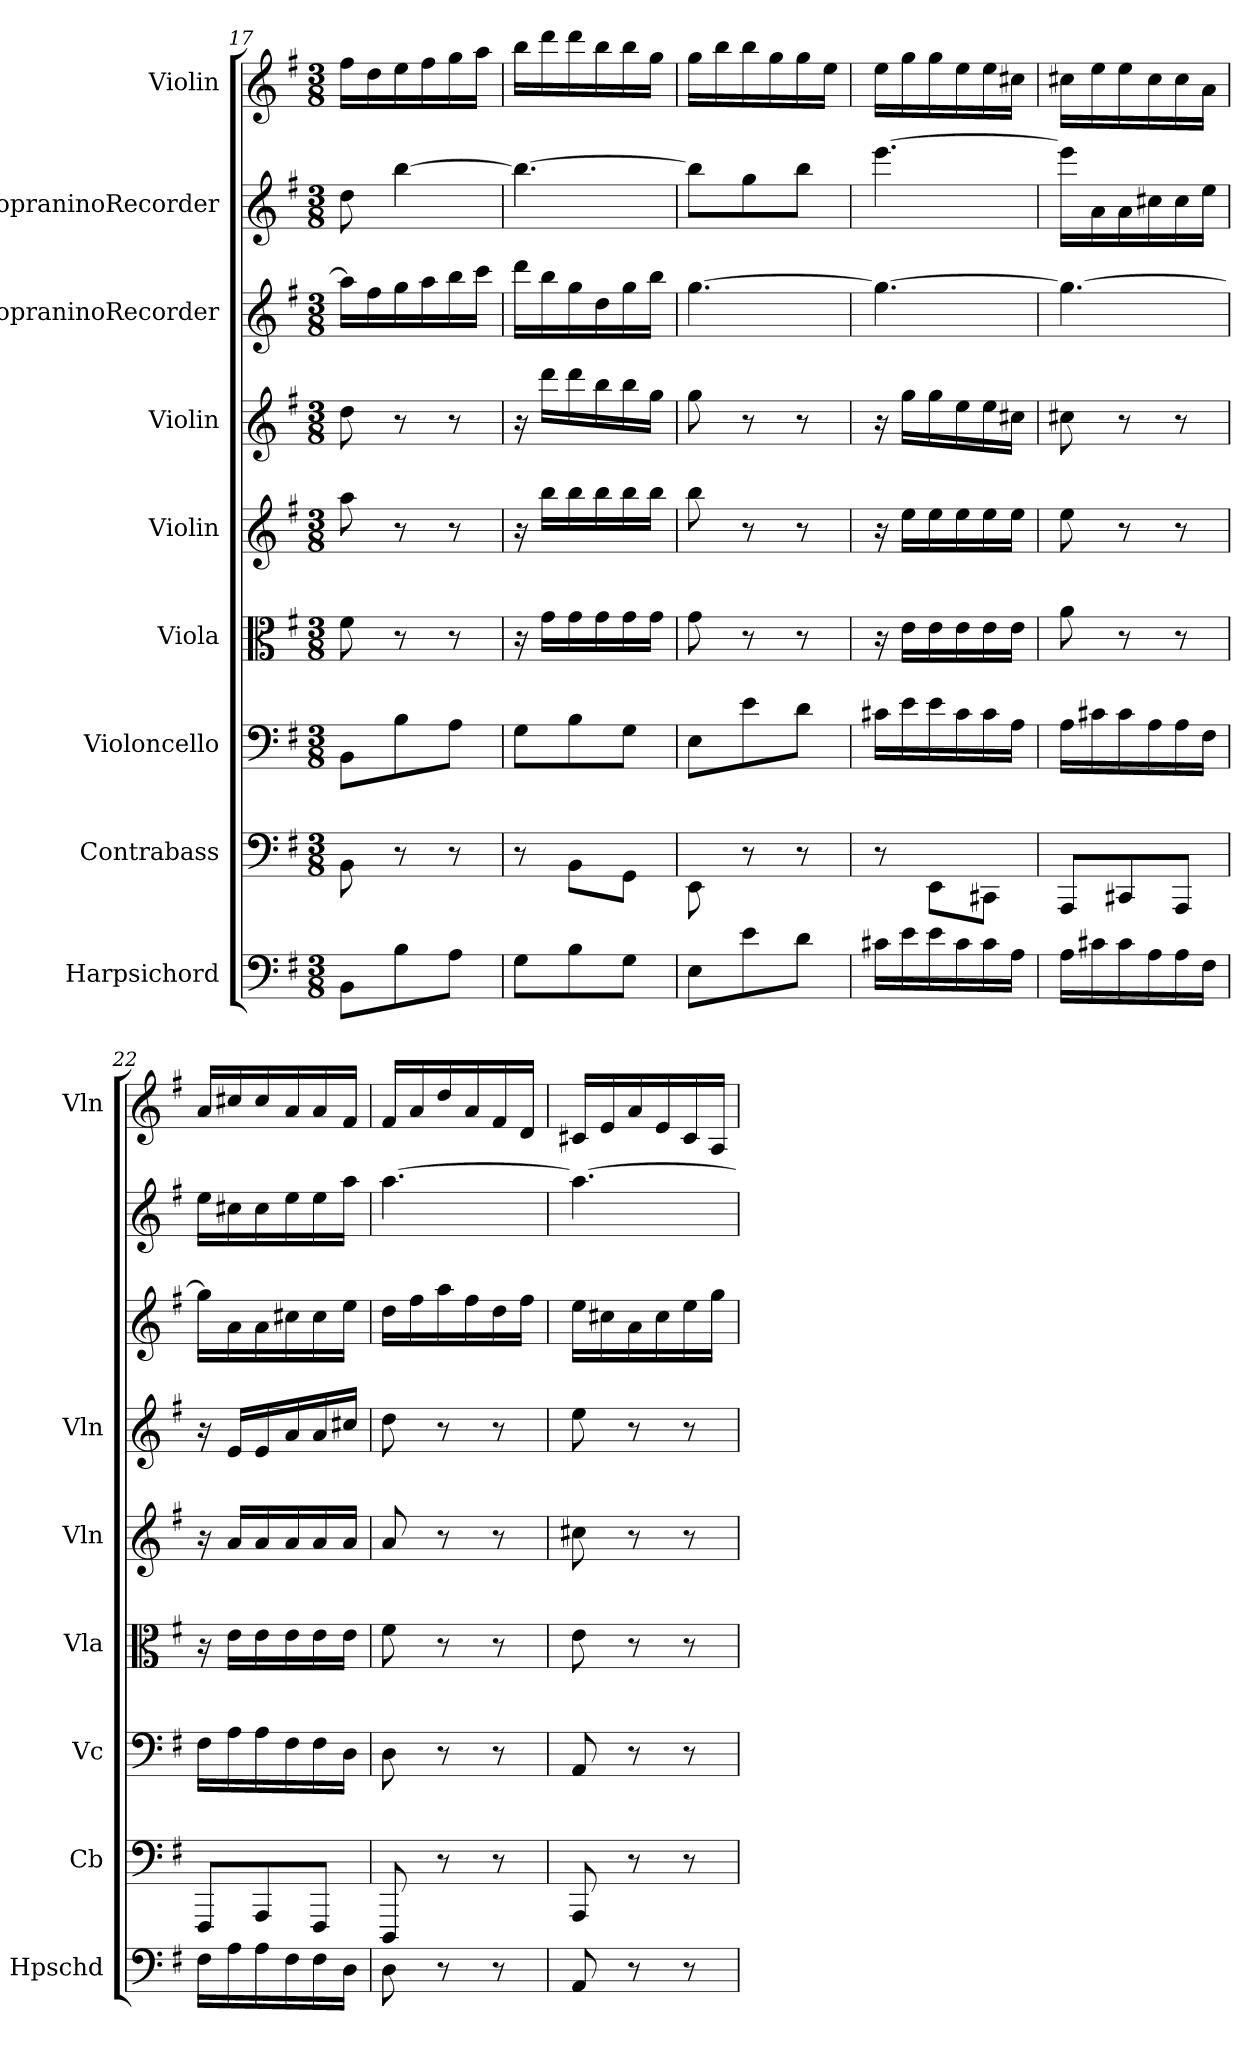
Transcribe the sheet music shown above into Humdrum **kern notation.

**kern	**kern	**kern	**kern	**kern	**kern	**kern	**kern	**kern
*part9	*part8	*part7	*part6	*part5	*part4	*part3	*part2	*part1
*staff9	*staff8	*staff7	*staff6	*staff5	*staff4	*staff3	*staff2	*staff1
*I"Harpsichord	*I"Contrabass	*I"Violoncello	*I"Viola	*I"Violin	*I"Violin	*I"SopraninoRecorder	*I"SopraninoRecorder	*I"Violin
*I'Hpschd	*I'Cb	*I'Vc	*I'Vla	*I'Vln	*I'Vln	*	*	*I'Vln
*clefF4	*clefF4	*clefF4	*clefC3	*clefG2	*clefG2	*clefG2	*clefG2	*clefG2
*k[f#]	*k[f#]	*k[f#]	*k[f#]	*k[f#]	*k[f#]	*k[f#]	*k[f#]	*k[f#]
*G:	*G:	*G:	*G:	*G:	*G:	*G:	*G:	*G:
*M3/8	*M3/8	*M3/8	*M3/8	*M3/8	*M3/8	*M3/8	*M3/8	*M3/8
=17	=17	=17	=17	=17	=17	=17	=17	=17
8BB\L	8BB\	8BB\L	8f#\	8aa\	8dd\	16aa\LL]	8dd\	16ff#\LL
.	.	.	.	.	.	16ff#\	.	16dd\
8B\	8r	8B\	8r	8r	8r	16gg\	[4bb\	16ee\
.	.	.	.	.	.	16aa\	.	16ff#\
8A\J	8r	8A\J	8r	8r	8r	16bb\	.	16gg\
.	.	.	.	.	.	16ccc\JJ	.	16aa\JJ
=18	=18	=18	=18	=18	=18	=18	=18	=18
8G\L	8r	8G\L	16r	16r	16r	16ddd\LL	4.bb\_	16bb\LL
.	.	.	16g\LL	16bb\LL	16ddd\LL	16bb\	.	16ddd\
8B\	8BB\L	8B\	16g\	16bb\	16ddd\	16gg\	.	16ddd\
.	.	.	16g\	16bb\	16bb\	16dd\	.	16bb\
8G\J	8GG\J	8G\J	16g\	16bb\	16bb\	16gg\	.	16bb\
.	.	.	16g\JJ	16bb\JJ	16gg\JJ	16bb\JJ	.	16gg\JJ
=19	=19	=19	=19	=19	=19	=19	=19	=19
8E\L	8EE\	8E\L	8g\	8bb\	8gg\	[4.gg\	8bb\L]	16gg\LL
.	.	.	.	.	.	.	.	16bb\
8e\	8r	8e\	8r	8r	8r	.	8gg\	16bb\
.	.	.	.	.	.	.	.	16gg\
8d\J	8r	8d\J	8r	8r	8r	.	8bb\J	16gg\
.	.	.	.	.	.	.	.	16ee\JJ
=20	=20	=20	=20	=20	=20	=20	=20	=20
16c#X\LL	8r	16c#X\LL	16r	16r	16r	4.gg\_	[4.eee\	16ee\LL
16e\	.	16e\	16e\LL	16ee\LL	16gg\LL	.	.	16gg\
16e\	8EE\L	16e\	16e\	16ee\	16gg\	.	.	16gg\
16c#\	.	16c#\	16e\	16ee\	16ee\	.	.	16ee\
16c#\	8CC#X\J	16c#\	16e\	16ee\	16ee\	.	.	16ee\
16A\JJ	.	16A\JJ	16e\JJ	16ee\JJ	16cc#X\JJ	.	.	16cc#X\JJ
=21	=21	=21	=21	=21	=21	=21	=21	=21
16A\LL	8AAA/L	16A\LL	8a\	8ee\	8cc#X\	4.gg\_	16eee\LL]	16cc#X\LL
16c#X\	.	16c#X\	.	.	.	.	16a\	16ee\
16c#\	8CC#X/	16c#\	8r	8r	8r	.	16a\	16ee\
16A\	.	16A\	.	.	.	.	16cc#X\	16cc#\
16A\	8AAA/J	16A\	8r	8r	8r	.	16cc#\	16cc#\
16F#\JJ	.	16F#\JJ	.	.	.	.	16ee\JJ	16a\JJ
=22	=22	=22	=22	=22	=22	=22	=22	=22
16F#\LL	8FFF#/L	16F#\LL	16r	16r	16r	16gg\LL]	16ee\LL	16a/LL
16A\	.	16A\	16e\LL	16a/LL	16e/LL	16a\	16cc#X\	16cc#X/
16A\	8AAA/	16A\	16e\	16a/	16e/	16a\	16cc#\	16cc#/
16F#\	.	16F#\	16e\	16a/	16a/	16cc#X\	16ee\	16a/
16F#\	8FFF#/J	16F#\	16e\	16a/	16a/	16cc#\	16ee\	16a/
16D\JJ	.	16D\JJ	16e\JJ	16a/JJ	16cc#X/JJ	16ee\JJ	16aa\JJ	16f#/JJ
=23	=23	=23	=23	=23	=23	=23	=23	=23
8D\	8DDD/	8D\	8f#\	8a/	8dd\	16dd\LL	[4.aa\	16f#/LL
.	.	.	.	.	.	16ff#\	.	16a/
8r	8r	8r	8r	8r	8r	16aa\	.	16dd/
.	.	.	.	.	.	16ff#\	.	16a/
8r	8r	8r	8r	8r	8r	16dd\	.	16f#/
.	.	.	.	.	.	16ff#\JJ	.	16d/JJ
=24	=24	=24	=24	=24	=24	=24	=24	=24
8AA/	8AAA/	8AA/	8e\	8cc#X\	8ee\	16ee\LL	4.aa\_	16c#X/LL
.	.	.	.	.	.	16cc#X\	.	16e/
8r	8r	8r	8r	8r	8r	16a\	.	16a/
.	.	.	.	.	.	16cc#\	.	16e/
8r	8r	8r	8r	8r	8r	16ee\	.	16c#/
.	.	.	.	.	.	16gg\JJ	.	16A/JJ
=	=	=	=	=	=	=	=	=
*-	*-	*-	*-	*-	*-	*-	*-	*-
